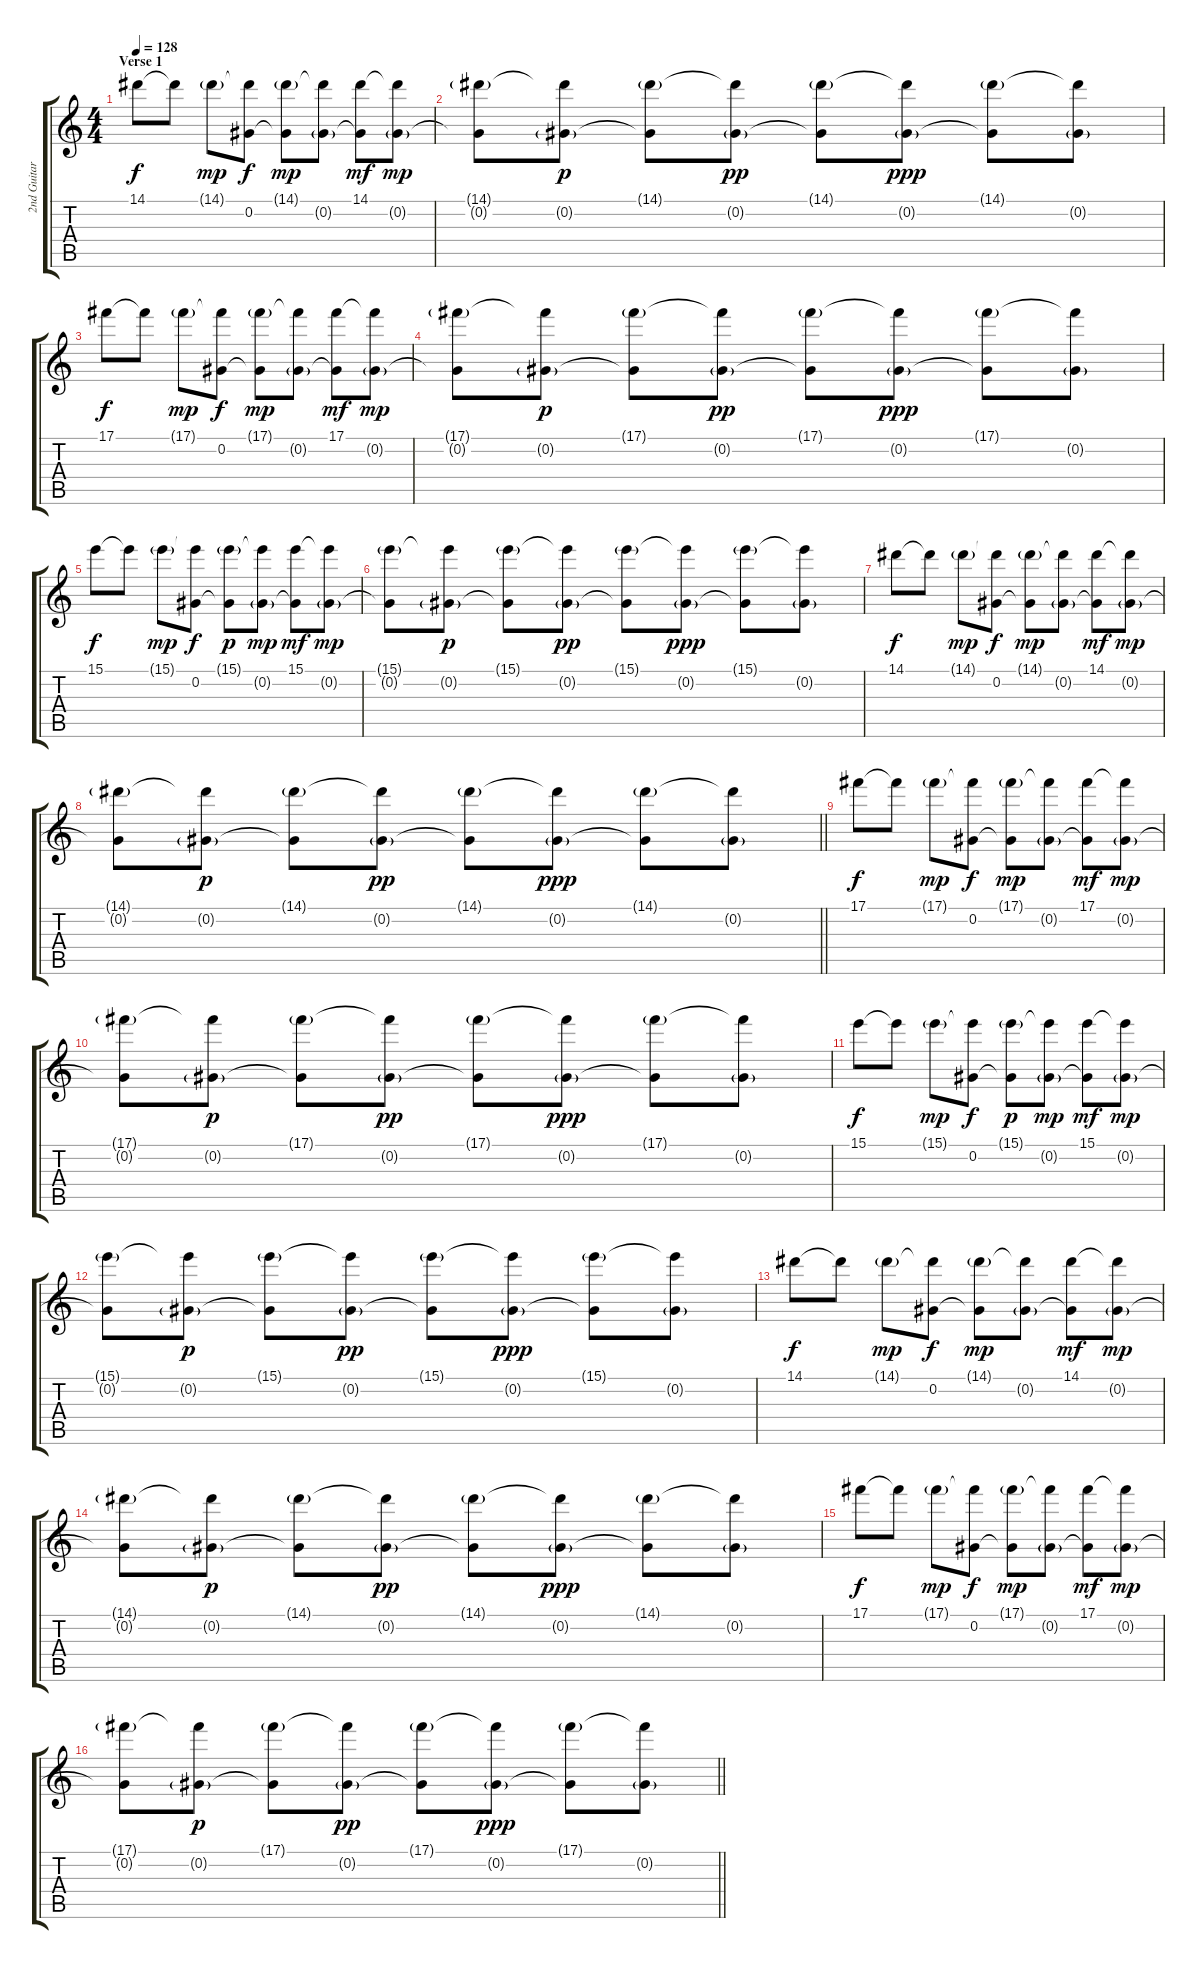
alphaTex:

\track ("2nd Guitar" "2nd Guitar") {instrument electricguitarjazz}
\staff {score tabs}
\tuning (Db4 Ab3 E3 B2 Gb2 Db2) {hide}
\ts (4 4)
\section ("" "Verse 1")
\tempo 128
\clef g2
\ks c
14.1.8{dy f} 14.1{t}.8 14.1{g}.8{dy mp} (14.1{t} 0.2).8{dy f} (14.1{g} 0.2{t}).8{dy mp} (14.1{t} 0.2{g}).8 (14.1 0.2{t}).8{dy mf} (14.1{t} 0.2{g}).8{dy mp} |
(14.1{g} 0.2{t}).8 (14.1{t} 0.2{g}).8{dy p} (14.1{g} 0.2{t}).8 (14.1{t} 0.2{g}).8{dy pp} (14.1{g} 0.2{t}).8 (14.1{t} 0.2{g}).8{dy ppp} (14.1{g} 0.2{t}).8 (14.1{t} 0.2{g}).8 |
17.1.8{dy f} 17.1{t}.8 17.1{g}.8{dy mp} (17.1{t} 0.2).8{dy f} (17.1{g} 0.2{t}).8{dy mp} (17.1{t} 0.2{g}).8 (17.1 0.2{t}).8{dy mf} (17.1{t} 0.2{g}).8{dy mp} |
(17.1{g} 0.2{t}).8 (17.1{t} 0.2{g}).8{dy p} (17.1{g} 0.2{t}).8 (17.1{t} 0.2{g}).8{dy pp} (17.1{g} 0.2{t}).8 (17.1{t} 0.2{g}).8{dy ppp} (17.1{g} 0.2{t}).8 (17.1{t} 0.2{g}).8 |
15.1.8{dy f} 15.1{t}.8 15.1{g}.8{dy mp} (15.1{t} 0.2).8{dy f} (15.1{g} 0.2{t}).8{dy p} (15.1{t} 0.2{g}).8{dy mp} (15.1 0.2{t}).8{dy mf} (15.1{t} 0.2{g}).8{dy mp} |
(15.1{g} 0.2{t}).8 (15.1{t} 0.2{g}).8{dy p} (15.1{g} 0.2{t}).8 (15.1{t} 0.2{g}).8{dy pp} (15.1{g} 0.2{t}).8 (15.1{t} 0.2{g}).8{dy ppp} (15.1{g} 0.2{t}).8 (15.1{t} 0.2{g}).8 |
14.1.8{dy f} 14.1{t}.8 14.1{g}.8{dy mp} (14.1{t} 0.2).8{dy f} (14.1{g} 0.2{t}).8{dy mp} (14.1{t} 0.2{g}).8 (14.1 0.2{t}).8{dy mf} (14.1{t} 0.2{g}).8{dy mp} |
\barLineRight lightlight
(14.1{g} 0.2{t}).8 (14.1{t} 0.2{g}).8{dy p} (14.1{g} 0.2{t}).8 (14.1{t} 0.2{g}).8{dy pp} (14.1{g} 0.2{t}).8 (14.1{t} 0.2{g}).8{dy ppp} (14.1{g} 0.2{t}).8 (14.1{t} 0.2{g}).8 |
17.1.8{dy f} 17.1{t}.8 17.1{g}.8{dy mp} (17.1{t} 0.2).8{dy f} (17.1{g} 0.2{t}).8{dy mp} (17.1{t} 0.2{g}).8 (17.1 0.2{t}).8{dy mf} (17.1{t} 0.2{g}).8{dy mp} |
(17.1{g} 0.2{t}).8 (17.1{t} 0.2{g}).8{dy p} (17.1{g} 0.2{t}).8 (17.1{t} 0.2{g}).8{dy pp} (17.1{g} 0.2{t}).8 (17.1{t} 0.2{g}).8{dy ppp} (17.1{g} 0.2{t}).8 (17.1{t} 0.2{g}).8 |
15.1.8{dy f} 15.1{t}.8 15.1{g}.8{dy mp} (15.1{t} 0.2).8{dy f} (15.1{g} 0.2{t}).8{dy p} (15.1{t} 0.2{g}).8{dy mp} (15.1 0.2{t}).8{dy mf} (15.1{t} 0.2{g}).8{dy mp} |
(15.1{g} 0.2{t}).8 (15.1{t} 0.2{g}).8{dy p} (15.1{g} 0.2{t}).8 (15.1{t} 0.2{g}).8{dy pp} (15.1{g} 0.2{t}).8 (15.1{t} 0.2{g}).8{dy ppp} (15.1{g} 0.2{t}).8 (15.1{t} 0.2{g}).8 |
14.1.8{dy f} 14.1{t}.8 14.1{g}.8{dy mp} (14.1{t} 0.2).8{dy f} (14.1{g} 0.2{t}).8{dy mp} (14.1{t} 0.2{g}).8 (14.1 0.2{t}).8{dy mf} (14.1{t} 0.2{g}).8{dy mp} |
(14.1{g} 0.2{t}).8 (14.1{t} 0.2{g}).8{dy p} (14.1{g} 0.2{t}).8 (14.1{t} 0.2{g}).8{dy pp} (14.1{g} 0.2{t}).8 (14.1{t} 0.2{g}).8{dy ppp} (14.1{g} 0.2{t}).8 (14.1{t} 0.2{g}).8 |
17.1.8{dy f} 17.1{t}.8 17.1{g}.8{dy mp} (17.1{t} 0.2).8{dy f} (17.1{g} 0.2{t}).8{dy mp} (17.1{t} 0.2{g}).8 (17.1 0.2{t}).8{dy mf} (17.1{t} 0.2{g}).8{dy mp} |
\barLineRight lightlight
(17.1{g} 0.2{t}).8 (17.1{t} 0.2{g}).8{dy p} (17.1{g} 0.2{t}).8 (17.1{t} 0.2{g}).8{dy pp} (17.1{g} 0.2{t}).8 (17.1{t} 0.2{g}).8{dy ppp} (17.1{g} 0.2{t}).8 (17.1{t} 0.2{g}).8
